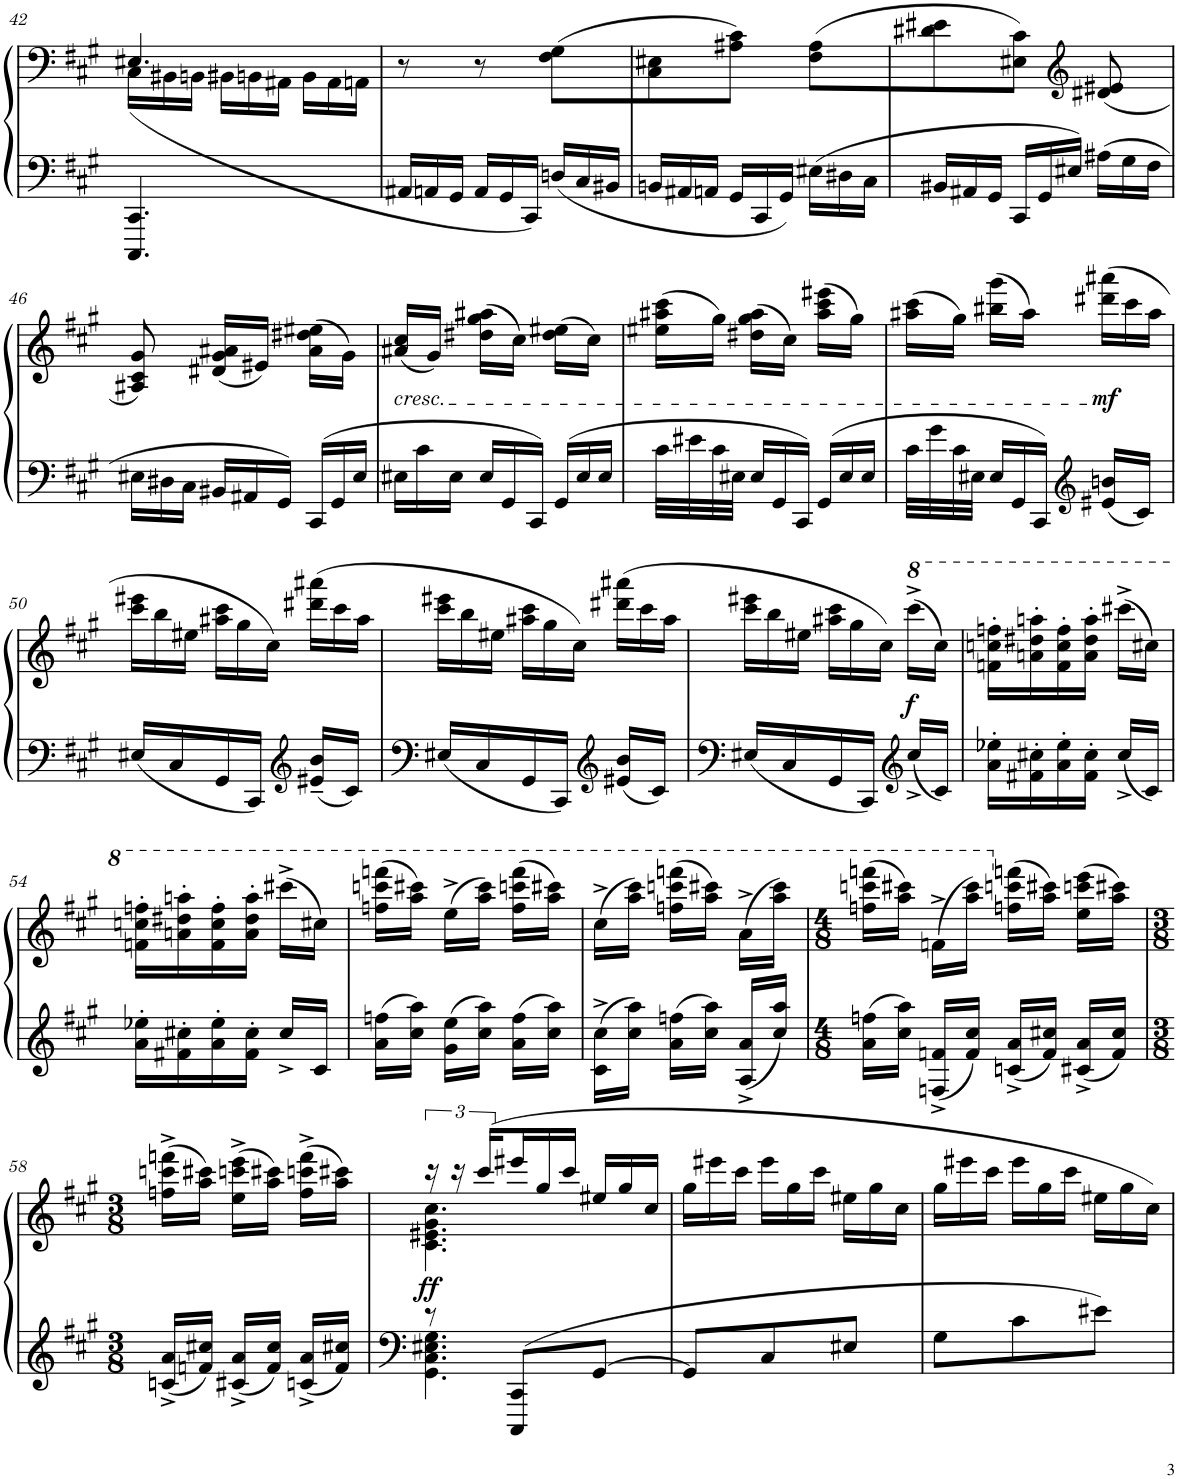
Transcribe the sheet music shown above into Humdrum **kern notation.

**kern	**kern	**dynam
*part1	*part1	*part1
*staff2	*staff1	*staff1/2
*I"Piano	*	*
*I'Pno.	*	*
!!LO:PB:g=z
*clefF4	*clefF4	*
*k[f#c#g#]	*k[f#c#g#]	*
*M3/8	*M3/8	*
=42	=42	=42
*	*^	*
*	*	*Xbrackettup	*
4.CCC#/ 4.CC#/	4.E#X/	(24C#\LL	.
.	.	24BB#X\	.
.	.	24BBn\JJ	.
.	.	24BB#X\LL	.
.	.	24BBn\	.
.	.	24AA#X\JJ	.
.	.	24BB\LL	.
.	.	24AA#\	.
.	.	24AAn\JJ	.
*	*v	*v	*
=43	=43	=43
*Xbrackettup	*	*
24AA#X/LL	8r	.
24AAn/	.	.
24GG#/JJ	.	.
24AA/LL	8r	.
24GG#/	.	.
24CC#/JJ)	.	.
24Dn/LL	(8F#\ 8G#\L	.
24C#/	.	.
24BB#X/JJ	.	.
=44	=44	=44
24BBn/LL	8C#\ 8E#X\	.
24AA#X/	.	.
24AAn/JJ	.	.
24GG#/LL	8A#X\ 8c#\J)	.
24CC#/	.	.
24GG#/JJ	.	.
24E#X\LL	(8F#\ 8A#\L	.
24D#X\	.	.
24C#\JJ	.	.
=45	=45	=45
24BB#X/LL	8d#X\ 8e#X\	.
24AA#X/	.	.
24GG#/JJ	.	.
24CC#/LL	8E#X\ 8c#\J)	.
24GG#/	.	.
24E#X/JJ	.	.
*	*clefG2	*
24A#X\LL	(8d#X/ 8e#X/	.
24G#\	.	.
24F#\JJ	.	.
!!LO:LB:g=z
=46	=46	=46
24E#X\LL	8A#X/ 8c#/ 8g#/)	.
24D#X\	.	.
24C#\JJ	.	.
24BB#X/LL	(16d#X/ 16g#/ 16a#X/LL	.
24AA#X/	.	.
.	16e#X/JJ)	.
24GG#/JJ	.	.
24CC#/LL	(16a#\ 16dd#X\ 16ee#X\LL	.
24GG#/	.	.
.	16g#\JJ)	.
24E#/JJ	.	.
=47	=47	=47
!	!LO:TX:b:i:t=cresc.	!
24E#X\LL	(16a#X/ 16cc#/LL	.
24c#\	.	.
.	16g#/JJ)	.
24E#\JJ	.	.
24E#/LL	(16dd#X\ 16gg#\ 16aa#X\LL	.
24GG#/	.	.
.	16cc#\JJ)	.
24CC#/JJ	.	.
24GG#/LL	(16dd#\ 16ee#X\LL	.
24E#/	.	.
.	16cc#\JJ)	.
24E#/JJ	.	.
=48	=48	=48
32c#\LLL	(16ee#X\ 16aa#X\ 16ccc#\LL	.
32e#X\	.	.
32c#\	16gg#\JJ)	.
32E#X\JJJ	.	.
24E#/LL	(16dd#X\ 16gg#\ 16aa#\LL	.
24GG#/	.	.
.	16cc#\JJ)	.
24CC#/JJ	.	.
24GG#/LL	(16aa#\ 16ccc#\ 16eee#X\LL	.
24E#/	.	.
.	16gg#\JJ)	.
24E#/JJ	.	.
=49	=49	=49
32c#\LLL	(16aa#X\ 16ccc#\LL	.
32g#\	.	.
32c#\	16gg#\JJ)	.
32E#X\JJJ	.	.
24E#/LL	(16bb#X\ 16ggg#\LL	.
24GG#/	.	.
.	16aa#\JJ)	.
24CC#/JJ	.	.
*clefG2	*	*
!	!	!LO:DY:b
16e#X/ 16bn/LL	(24ddd#X\ 24aaa#X\LL	mf
.	24ccc#\	.
16c#/JJ	.	.
.	24aa#\JJ	.
!!LO:LB:g=z
=50	=50	=50
16E#X/LL	24ccc#\ 24eee#X\LL	.
.	24bb\	.
16C#/	.	.
.	24ee#X\JJ	.
16GG#/	24aa#X\ 24ccc#\LL	.
.	24gg#\	.
16CC#/JJ	.	.
.	24cc#\JJ)	.
*clefG2	*	*
16e#X/~ 16b/~LL	(24ddd#X\ 24aaa#X\LL	.
.	24ccc#\	.
16c#/JJ	.	.
.	24aa#\JJ	.
=51	=51	=51
16E#X/LL	24ccc#\ 24eee#X\LL	.
.	24bb\	.
16C#/	.	.
.	24ee#X\JJ	.
16GG#/	24aa#X\ 24ccc#\LL	.
.	24gg#\	.
16CC#/JJ	.	.
.	24cc#\JJ)	.
*clefG2	*	*
16e#X/ 16b/LL	(24ddd#X\ 24aaa#X\LL	.
.	24ccc#\	.
16c#/JJ	.	.
.	24aa#\JJ	.
=52	=52	=52
16E#X/LL	24ccc#\ 24eee#X\LL	.
.	24bb\	.
16C#/	.	.
.	24ee#X\JJ	.
16GG#/	24aa#X\ 24ccc#\LL	.
.	24gg#\	.
16CC#/JJ	.	.
.	24cc#\JJ)	.
*clefG2	*	*
*	*8va	*
!	!	!LO:DY:b
16cc#^/LL	(16cccc#^\LL	f
16c#/JJ	16ccc#\JJ)	.
=53	=53	=53
16a\' 16ee-X\'LL	16ffn\' 16cccn\' 16fffn\'LL	.
16f#X\' 16cc#X\'	16aan\' 16ddd#X\' 16aaan\'	.
16a\' 16ee-\'	16ff\' 16ccc\' 16fff\'	.
16f#\' 16cc#\'JJ	16aa\' 16ddd#\' 16aaa\'JJ	.
16cc#^/LL	(16cccc#X^\LL	.
16c#/JJ	16ccc#X\JJ)	.
!!LO:LB:g=z
=54	=54	=54
16a\' 16ee-X\'LL	16ffn\' 16cccn\' 16fffn\'LL	.
16f#X\' 16cc#X\'	16aan\' 16ddd#X\' 16aaan\'	.
16a\' 16ee-\'	16ff\' 16ccc\' 16fff\'	.
16f#\' 16cc#\'JJ	16aa\' 16ddd#\' 16aaa\'JJ	.
16cc#^/LL	(16cccc#X^\LL	.
16c#/JJ	16ccc#X\JJ)	.
=55	=55	=55
16a\ 16ffn\LL	(16fffn\ 16ccccn\ 16ffffn\LL	.
16cc#\ 16aa\JJ	16aaa\ 16cccc#X\JJ)	.
16g#\ 16ee\LL	(16eee^\LL	.
16cc#\ 16aa\JJ	16aaa\ 16cccc#\JJ)	.
16a\ 16ff\LL	(16fff\ 16ccccn\ 16ffff\LL	.
16cc#\ 16aa\JJ	16aaa\ 16cccc#X\JJ)	.
=56	=56	=56
16c#\^ 16cc#\^LL	(16ccc#^\LL	.
16cc#\ 16aa\JJ	16aaa\ 16cccc#\JJ)	.
16a\ 16ffn\LL	(16fffn\ 16ccccn\ 16ffffn\LL	.
16cc#\ 16aa\JJ	16aaa\ 16cccc#X\JJ)	.
16A/^ 16a/^LL	(16aa^\LL	.
16cc#/ 16aa/JJ	16aaa\ 16cccc#\JJ)	.
=57	=57	=57
*M4/8	*M4/8	*
16a\ 16ffn\LL	(16fffn\ 16ccccn\ 16ffffn\LL	.
16cc#\ 16aa\JJ	16aaa\ 16cccc#X\JJ)	.
16Fn/^ 16fn/^LL	(16ffn^\LL	.
16f/ 16cc#/JJ	16aaa\ 16cccc#\JJ)	.
*	*X8va	*
16cn/^ 16a/^LL	(16ffn\ 16cccn\ 16fffn\LL	.
16f/ 16cc#X/JJ	16aa\ 16ccc#X\JJ)	.
16c#X/^ 16a/^LL	(16ee\ 16cccn\ 16eee\LL	.
16f/ 16cc#/JJ	16aa\ 16ccc#X\JJ)	.
!!LO:LB:g=z
=58	=58	=58
*M3/8	*M3/8	*
16cn/^ 16a/^LL	(16ffn\^ 16cccn\^ 16fffn\^LL	.
16fn/ 16cc#X/JJ	16aa\ 16ccc#X\JJ)	.
16c#X/^ 16a/^LL	(16ee\^ 16cccn\^ 16eee\^LL	.
16f/ 16cc#/JJ	16aa\ 16ccc#X\JJ)	.
16cn/^ 16a/^LL	(16ff\^ 16cccn\^ 16fff\^LL	.
16f/ 16cc#X/JJ	16aa\ 16ccc#X\JJ)	.
=59	=59	=59
*^	*	*
*	*	*brackettup	*
*	*	*^	*
!	!	!	!	!LO:DY:b
8r	4.GG#\ 4.C#\ 4.E#X\ 4.G#\	24r	4.c#\ 4.e#X\ 4.g#\ 4.cc#\	ff
.	.	24r	.	.
.	.	(24ccc#/LL	.	.
*	*	*Xbrackettup	*	*
8CCC#/ 8CC#/L	.	24eee#X/L	.	.
.	.	24gg#/	.	.
.	.	24ccc#/JJ	.	.
[8GG#/J	.	24ee#X/LL	.	.
.	.	24gg#/	.	.
.	.	24cc#/JJ	.	.
*v	*v	*	*	*
*	*v	*v	*
=60	=60	=60
8GG#/L]	24gg#\LL	.
.	24eee#X\	.
.	24ccc#\JJ	.
8C#/	24eee#\LL	.
.	24gg#\	.
.	24ccc#\JJ	.
8E#X/J	24ee#X\LL	.
.	24gg#\	.
.	24cc#\JJ	.
=61	=61	=61
8G#\L	24gg#\LL	.
.	24eee#X\	.
.	24ccc#\JJ	.
8c#\	24eee#\LL	.
.	24gg#\	.
.	24ccc#\JJ	.
8e#X\J	24ee#X\LL	.
.	24gg#\	.
.	24cc#\JJ)	.
=	=	=
*-	*-	*-
